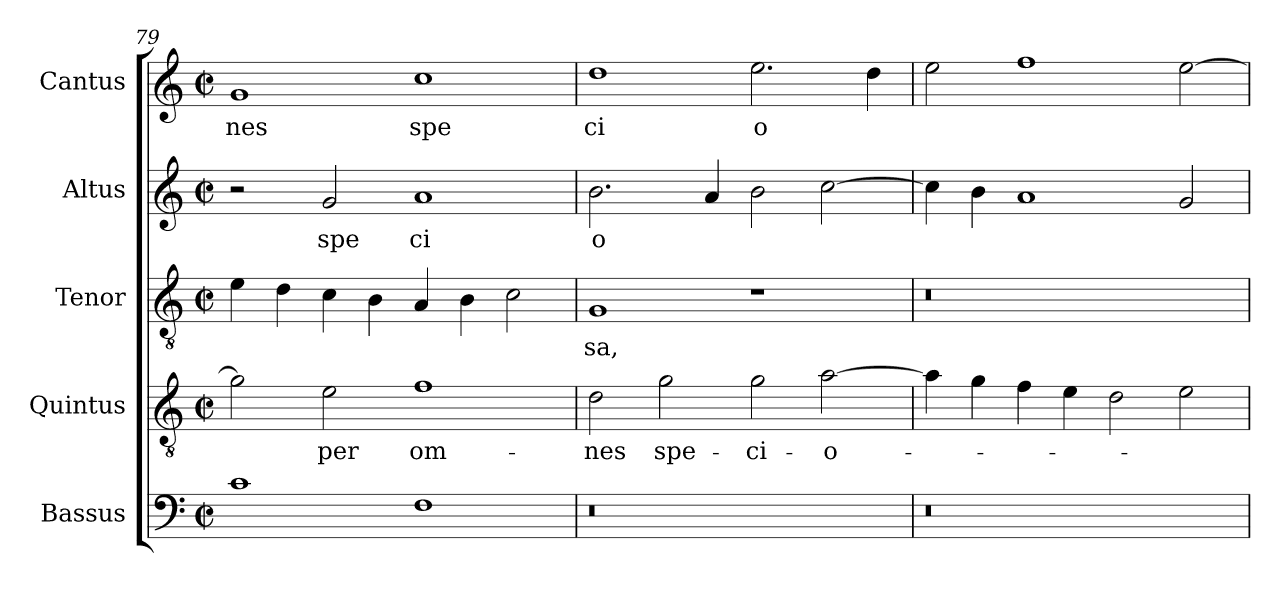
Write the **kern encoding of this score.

**kern	**kern	**text	**kern	**text	**kern	**text	**kern	**text
*part5	*part4	*part4	*part3	*part3	*part2	*part2	*part1	*part1
*staff5	*staff4	*staff4	*staff3	*staff3	*staff2	*staff2	*staff1	*staff1
*I"Bassus	*I"Quintus	*	*I"Tenor	*	*I"Altus	*	*I"Cantus	*
!!LO:LB:g=z
*clefF4	*clefGv2	*	*clefGv2	*	*clefG2	*	*clefG2	*
*M2/2	*M2/2	*	*M2/2	*	*M2/2	*	*M2/2	*
*met(c|)	*met(c|)	*	*met(c|)	*	*met(c|)	*	*met(c|)	*
=79	=79	=79	=79	=79	=79	=79	=79	=79
!	!	!	!	!	!	!	!	!LO:LY:b:cj
1c	2g\]	.	4e\	.	2r	.	1g	nes
.	.	.	4d\	.	.	.	.	.
!	!	!LO:LY:b:cj	!	!	!	!LO:LY:b:cj	!	!
.	2e\	-per	4c\	.	2g/	spe	.	.
.	.	.	4B\	.	.	.	.	.
!	!	!LO:LY:b:cj	!	!	!	!LO:LY:b:cj	!	!LO:LY:b:cj
1F	1f	om-	4A/	.	1a	ci	1cc	spe
.	.	.	4B\	.	.	.	.	.
.	.	.	2c\	.	.	.	.	.
=80	=80	=80	=80	=80	=80	=80	=80	=80
!	!	!LO:LY:b:cj	!	!LO:LY:b:cj	!	!LO:LY:b:cj	!	!LO:LY:b:cj
0r	2d\	-nes	1G	sa,	2.b\	o	1dd	ci
!	!	!LO:LY:b:cj	!	!	!	!	!	!
.	2g\	spe-	.	.	.	.	.	.
.	.	.	.	.	4a/	.	.	.
!	!	!LO:LY:b:cj	!	!	!	!	!	!LO:LY:b:cj
.	2g\	-ci-	1r	.	2b\	.	2.ee\	o
!	!	!LO:LY:b:cj	!	!	!	!	!	!
.	[>2a\	-o-	.	.	[>2cc\	.	.	.
.	.	.	.	.	.	.	4dd\	.
=81	=81	=81	=81	=81	=81	=81	=81	=81
0r	4a\]	.	0r	.	4cc\]	.	2ee\	.
.	4g\	.	.	.	4b\	.	.	.
.	4f\	.	.	.	1a	.	1ff	.
.	4e\	.	.	.	.	.	.	.
.	2d\	.	.	.	.	.	.	.
.	2e\	.	.	.	2g/	.	[>2ee\	.
=	=	=	=	=	=	=	=	=
*-	*-	*-	*-	*-	*-	*-	*-	*-
